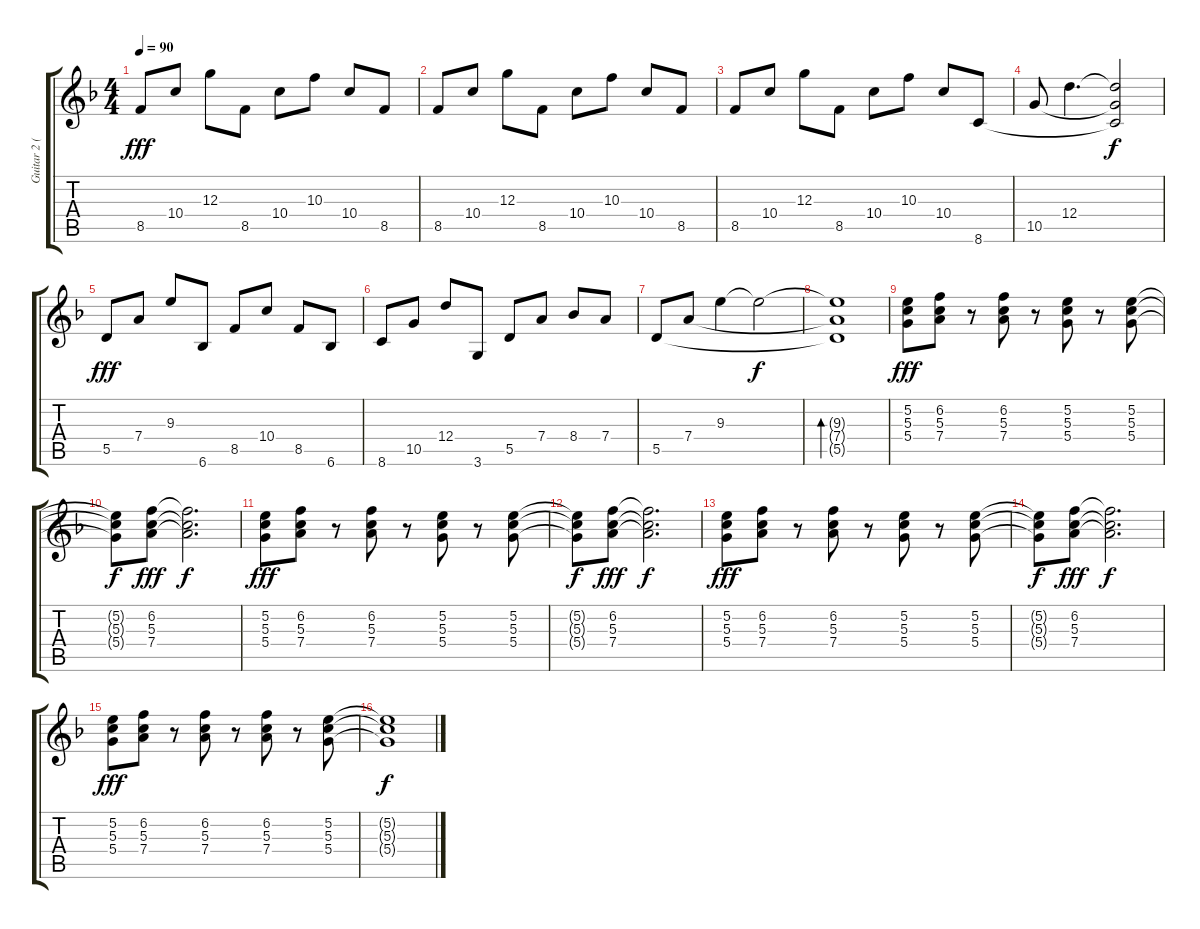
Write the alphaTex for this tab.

\track ("Guitar 2 (Rhythm 1)" "Guitar 2 (") {instrument electricguitarclean}
\staff {score tabs}
\tuning (E4 B3 G3 D3 A2 E2) {hide}
\ts (4 4)
\tempo 90
\clef g2
\ks f
8.5.8{dy fff} 10.4.8 12.3.8 8.5.8 10.4.8 10.3.8 10.4.8 8.5.8 |
8.5.8 10.4.8 12.3.8 8.5.8 10.4.8 10.3.8 10.4.8 8.5.8 |
8.5.8 10.4.8 12.3.8 8.5.8 10.4.8 10.3.8 10.4.8 8.6.8 |
10.5.8 12.4.4{d} (12.4{t} 10.5{t} 8.6{t}).2{dy f} |
5.5.8{dy fff} 7.4.8 9.3.8 6.6.8 8.5.8 10.4.8 8.5.8 6.6.8 |
8.6.8 10.5.8 12.4.8 3.6.8 5.5.8 7.4.8 8.4.8 7.4.8 |
5.5.8 7.4.8 9.3.4 9.3{t}.2{dy f} |
(9.3{t} 7.4{t} 5.5{t}).1{bd 240} |
(5.2 5.3 5.4).8{dy fff instrument distortionguitar} (6.2 5.3 7.4).8 r.8 (6.2 5.3 7.4).8 r.8 (5.2 5.3 5.4).8 r.8 (5.2 5.3 5.4).8 |
(5.2{t} 5.3{t} 5.4{t}).8{dy f} (6.2 5.3 7.4).8{dy fff} (6.2{t} 5.3{t} 7.4{t}).2{d dy f} |
(5.2 5.3 5.4).8{dy fff} (6.2 5.3 7.4).8 r.8 (6.2 5.3 7.4).8 r.8 (5.2 5.3 5.4).8 r.8 (5.2 5.3 5.4).8 |
(5.2{t} 5.3{t} 5.4{t}).8{dy f} (6.2 5.3 7.4).8{dy fff} (6.2{t} 5.3{t} 7.4{t}).2{d dy f} |
(5.2 5.3 5.4).8{dy fff} (6.2 5.3 7.4).8 r.8 (6.2 5.3 7.4).8 r.8 (5.2 5.3 5.4).8 r.8 (5.2 5.3 5.4).8 |
(5.2{t} 5.3{t} 5.4{t}).8{dy f} (6.2 5.3 7.4).8{dy fff} (6.2{t} 5.3{t} 7.4{t}).2{d dy f} |
(5.2 5.3 5.4).8{dy fff} (6.2 5.3 7.4).8 r.8 (6.2 5.3 7.4).8 r.8 (6.2 5.3 7.4).8 r.8 (5.2 5.3 5.4).8 |
(5.2{t} 5.3{t} 5.4{t}).1{dy f}
